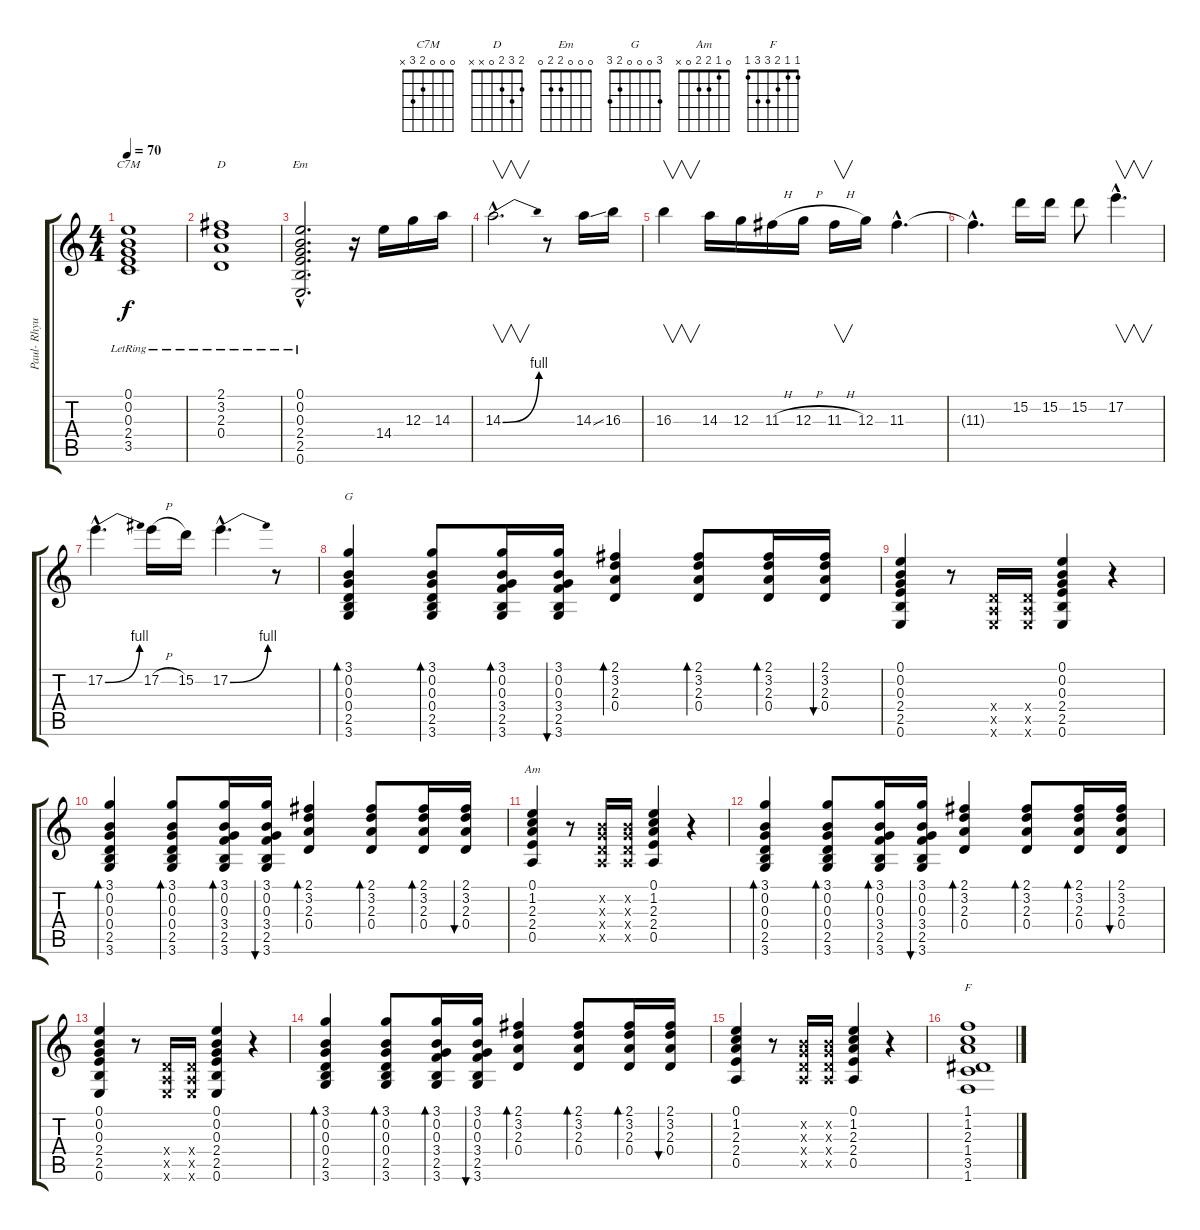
\track ("Paul- Rhyum Guitar" "Paul- Rhyu") {instrument electricguitarmuted}
\staff {score tabs}
\tuning (E4 B3 G3 D3 A2 E2) {hide}
\chord ("C7M" 0 0 0 2 3 x)
\chord ("D" 2 3 2 0 x x)
\chord ("Em" 0 0 0 2 2 0)
\chord ("G" 3 0 0 0 2 3)
\chord ("Am" 0 1 2 2 0 x)
\chord ("F" 1 1 2 3 3 1)
\ts (4 4)
\tempo 70
\clef g2
\ks c
(0.1 0.2 0.3 2.4 3.5{lr}).1{ch "C7M" dy f} |
(2.1 3.2{lr} 2.3 0.4).1{ch "D"} |
(0.1{hac} 0.2{hac lr} 0.3{hac} 2.4{hac} 2.5{hac} 0.6{hac}).2{d ch "Em"} r.16 14.4.16{volume 16 instrument distortionguitar} 12.3.16 14.3.16 |
14.3{be (bend 0 0 60 4) hac}.2{v d} r.8 14.3{ss}.16 16.3.16 |
16.3.4{v} 14.3.16 12.3.16 11.3{h}.16 12.3{h}.16 11.3{h}.16{v} 12.3.16 11.3{hac}.4{d} |
11.3{hac t}.4{d} 15.2.16 15.2.16 15.2.8 17.2{hac}.4{v d} |
17.2{be (bend 0 0 60 4) hac}.4{d} 17.2{h}.16 15.2.16 17.2{be (bend 0 0 60 4) hac}.4{d} r.8 |
(3.1 0.2 0.3 0.4 2.5 3.6).4{bd 60 ch "G" instrument distortionguitar} (3.1 0.2 0.3 0.4 2.5 3.6).8{bd 60} (3.1 0.2 0.3 3.4 2.5 3.6).16{bd 60} (3.1 0.2 0.3 3.4 2.5 3.6).16{bu 60} (2.1 3.2 2.3 0.4).4{bd 60} (2.1 3.2 2.3 0.4).8{bd 60} (2.1 3.2 2.3 0.4).16{bd 60} (2.1 3.2 2.3 0.4).16{bu 60} |
(0.1 0.2 0.3 2.4 2.5 0.6).4 r.8 (0.4{x} 0.5{x} 0.6{x}).16 (0.4{x} 0.5{x} 0.6{x}).16 (0.1 0.2 0.3 2.4 2.5 0.6).4 r.4 |
(3.1 0.2 0.3 0.4 2.5 3.6).4{bd 60} (3.1 0.2 0.3 0.4 2.5 3.6).8{bd 60} (3.1 0.2 0.3 3.4 2.5 3.6).16{bd 60} (3.1 0.2 0.3 3.4 2.5 3.6).16{bu 60} (2.1 3.2 2.3 0.4).4{bd 60} (2.1 3.2 2.3 0.4).8{bd 60} (2.1 3.2 2.3 0.4).16{bd 60} (2.1 3.2 2.3 0.4).16{bu 60} |
(0.1 1.2 2.3 2.4 0.5).4{ch "Am"} r.8 (0.2{x} 0.3{x} 0.4{x} 0.5{x}).16 (0.2{x} 0.3{x} 0.4{x} 0.5{x}).16 (0.1 1.2 2.3 2.4 0.5).4 r.4 |
(3.1 0.2 0.3 0.4 2.5 3.6).4{bd 60} (3.1 0.2 0.3 0.4 2.5 3.6).8{bd 60} (3.1 0.2 0.3 3.4 2.5 3.6).16{bd 60} (3.1 0.2 0.3 3.4 2.5 3.6).16{bu 60} (2.1 3.2 2.3 0.4).4{bd 60} (2.1 3.2 2.3 0.4).8{bd 60} (2.1 3.2 2.3 0.4).16{bd 60} (2.1 3.2 2.3 0.4).16{bu 60} |
(0.1 0.2 0.3 2.4 2.5 0.6).4 r.8 (0.4{x} 0.5{x} 0.6{x}).16 (0.4{x} 0.5{x} 0.6{x}).16 (0.1 0.2 0.3 2.4 2.5 0.6).4 r.4 |
(3.1 0.2 0.3 0.4 2.5 3.6).4{bd 60 instrument acousticguitarsteel} (3.1 0.2 0.3 0.4 2.5 3.6).8{bd 60} (3.1 0.2 0.3 3.4 2.5 3.6).16{bd 60} (3.1 0.2 0.3 3.4 2.5 3.6).16{bu 60} (2.1 3.2 2.3 0.4).4{bd 60} (2.1 3.2 2.3 0.4).8{bd 60} (2.1 3.2 2.3 0.4).16{bd 60} (2.1 3.2 2.3 0.4).16{bu 60} |
(0.1 1.2 2.3 2.4 0.5).4 r.8 (0.2{x} 0.3{x} 0.4{x} 0.5{x}).16 (0.2{x} 0.3{x} 0.4{x} 0.5{x}).16 (0.1 1.2 2.3 2.4 0.5).4 r.4 |
(1.1 1.2 2.3 1.4 3.5 1.6).1{ch "F"}
